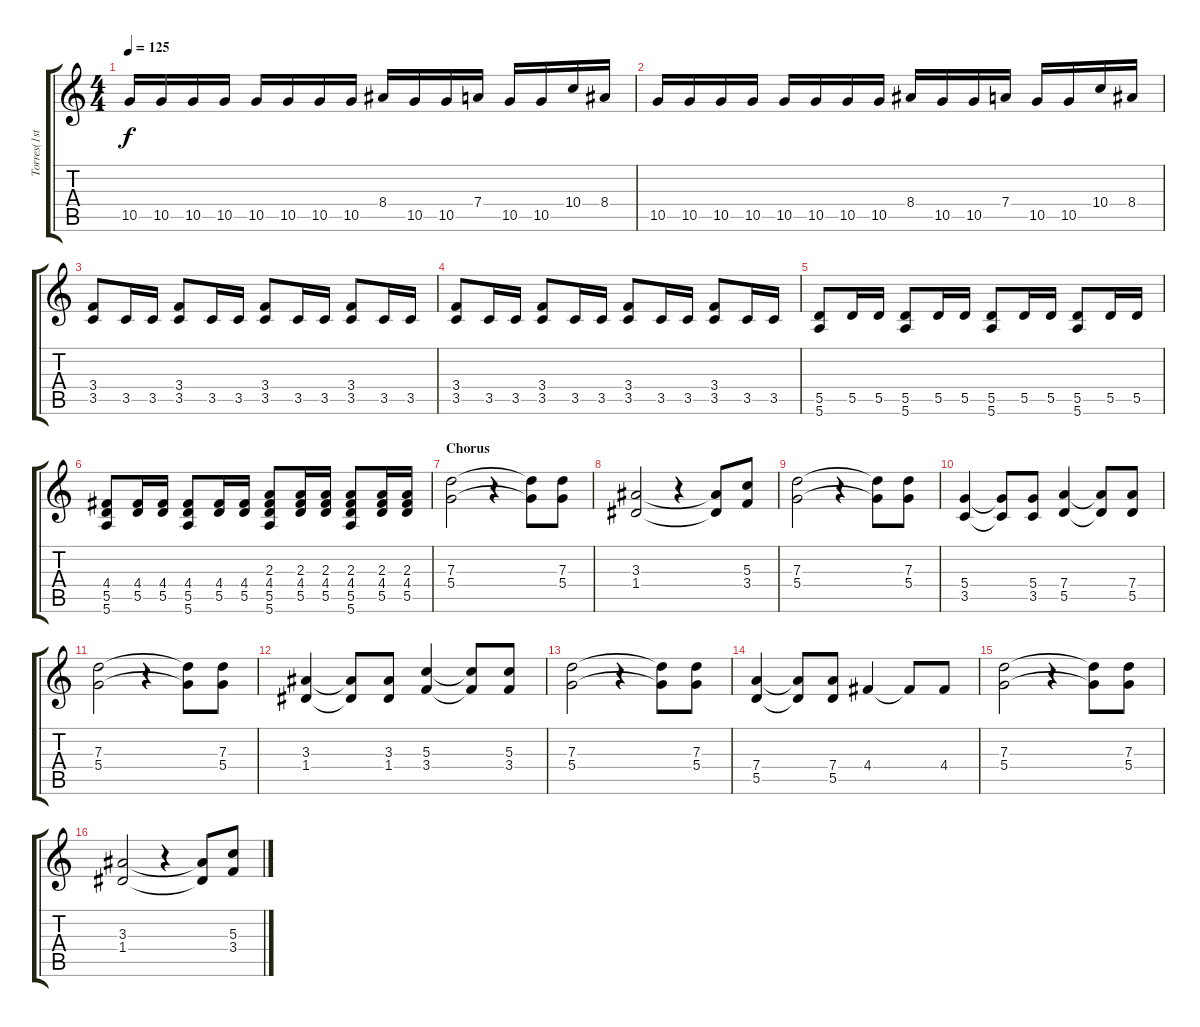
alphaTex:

\track ("Torres(1st Guitar)" "Torres(1st") {instrument distortionguitar}
\staff {score tabs}
\tuning (E4 B3 G3 D3 A2 E2) {hide}
\ts (4 4)
\tempo 125
\clef g2
\ks c
10.5.16{dy f} 10.5.16 10.5.16 10.5.16 10.5.16 10.5.16 10.5.16 10.5.16 8.4.16 10.5.16 10.5.16 7.4.16 10.5.16 10.5.16 10.4.16 8.4.16 |
10.5.16 10.5.16 10.5.16 10.5.16 10.5.16 10.5.16 10.5.16 10.5.16 8.4.16 10.5.16 10.5.16 7.4.16 10.5.16 10.5.16 10.4.16 8.4.16 |
(3.4 3.5).8 3.5.16 3.5.16 (3.4 3.5).8 3.5.16 3.5.16 (3.4 3.5).8 3.5.16 3.5.16 (3.4 3.5).8 3.5.16 3.5.16 |
(3.4 3.5).8 3.5.16 3.5.16 (3.4 3.5).8 3.5.16 3.5.16 (3.4 3.5).8 3.5.16 3.5.16 (3.4 3.5).8 3.5.16 3.5.16 |
(5.5 5.6).8 5.5.16 5.5.16 (5.5 5.6).8 5.5.16 5.5.16 (5.5 5.6).8 5.5.16 5.5.16 (5.5 5.6).8 5.5.16 5.5.16 |
(4.4 5.5 5.6).8 (4.4 5.5).16 (4.4 5.5).16 (4.4 5.5 5.6).8 (4.4 5.5).16 (4.4 5.5).16 (2.3 4.4 5.5 5.6).8 (2.3 4.4 5.5).16 (2.3 4.4 5.5).16 (2.3 4.4 5.5 5.6).8 (2.3 4.4 5.5).16 (2.3 4.4 5.5).16 |
\section ("" "Chorus")
(7.3 5.4).2 r.4 (7.3{t} 5.4{t}).8 (7.3 5.4).8 |
(3.3 1.4).2 r.4 (3.3{t} 1.4{t}).8 (5.3 3.4).8 |
(7.3 5.4).2 r.4 (7.3{t} 5.4{t}).8 (7.3 5.4).8 |
(5.4 3.5).4 (5.4{t} 3.5{t}).8 (5.4 3.5).8 (7.4 5.5).4 (7.4{t} 5.5{t}).8 (7.4 5.5).8 |
(7.3 5.4).2 r.4 (7.3{t} 5.4{t}).8 (7.3 5.4).8 |
(3.3 1.4).4 (3.3{t} 1.4{t}).8 (3.3 1.4).8 (5.3 3.4).4 (5.3{t} 3.4{t}).8 (5.3 3.4).8 |
(7.3 5.4).2 r.4 (7.3{t} 5.4{t}).8 (7.3 5.4).8 |
(7.4 5.5).4 (7.4{t} 5.5{t}).8 (7.4 5.5).8 4.4.4 4.4{t}.8 4.4.8 |
(7.3 5.4).2 r.4 (7.3{t} 5.4{t}).8 (7.3 5.4).8 |
(3.3 1.4).2 r.4 (3.3{t} 1.4{t}).8 (5.3 3.4).8
